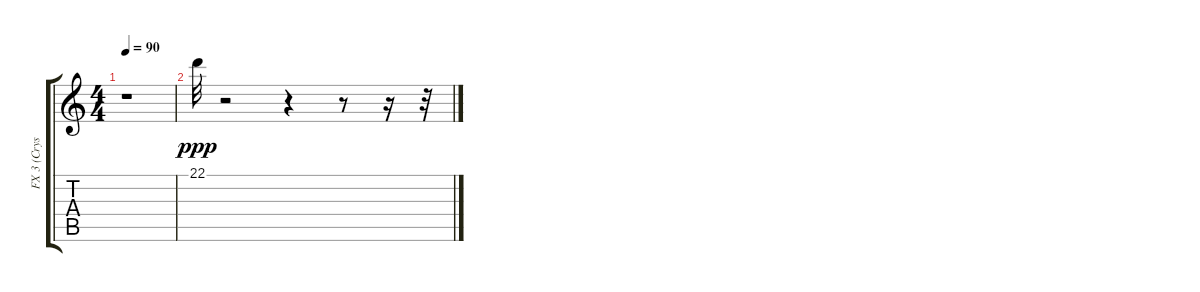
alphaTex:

\track ("FX 3 (Crystal)" "FX 3 (Crys") {instrument fx3crystal}
\staff {score tabs}
\tuning (E4 B3 G3 D3 A2 E2) {hide}
\ts (4 4)
\tempo 90
\clef g2
\ks c
r.1{dy pp} |
22.1.32{dy ppp} r.2 r.4 r.8 r.16 r.32
